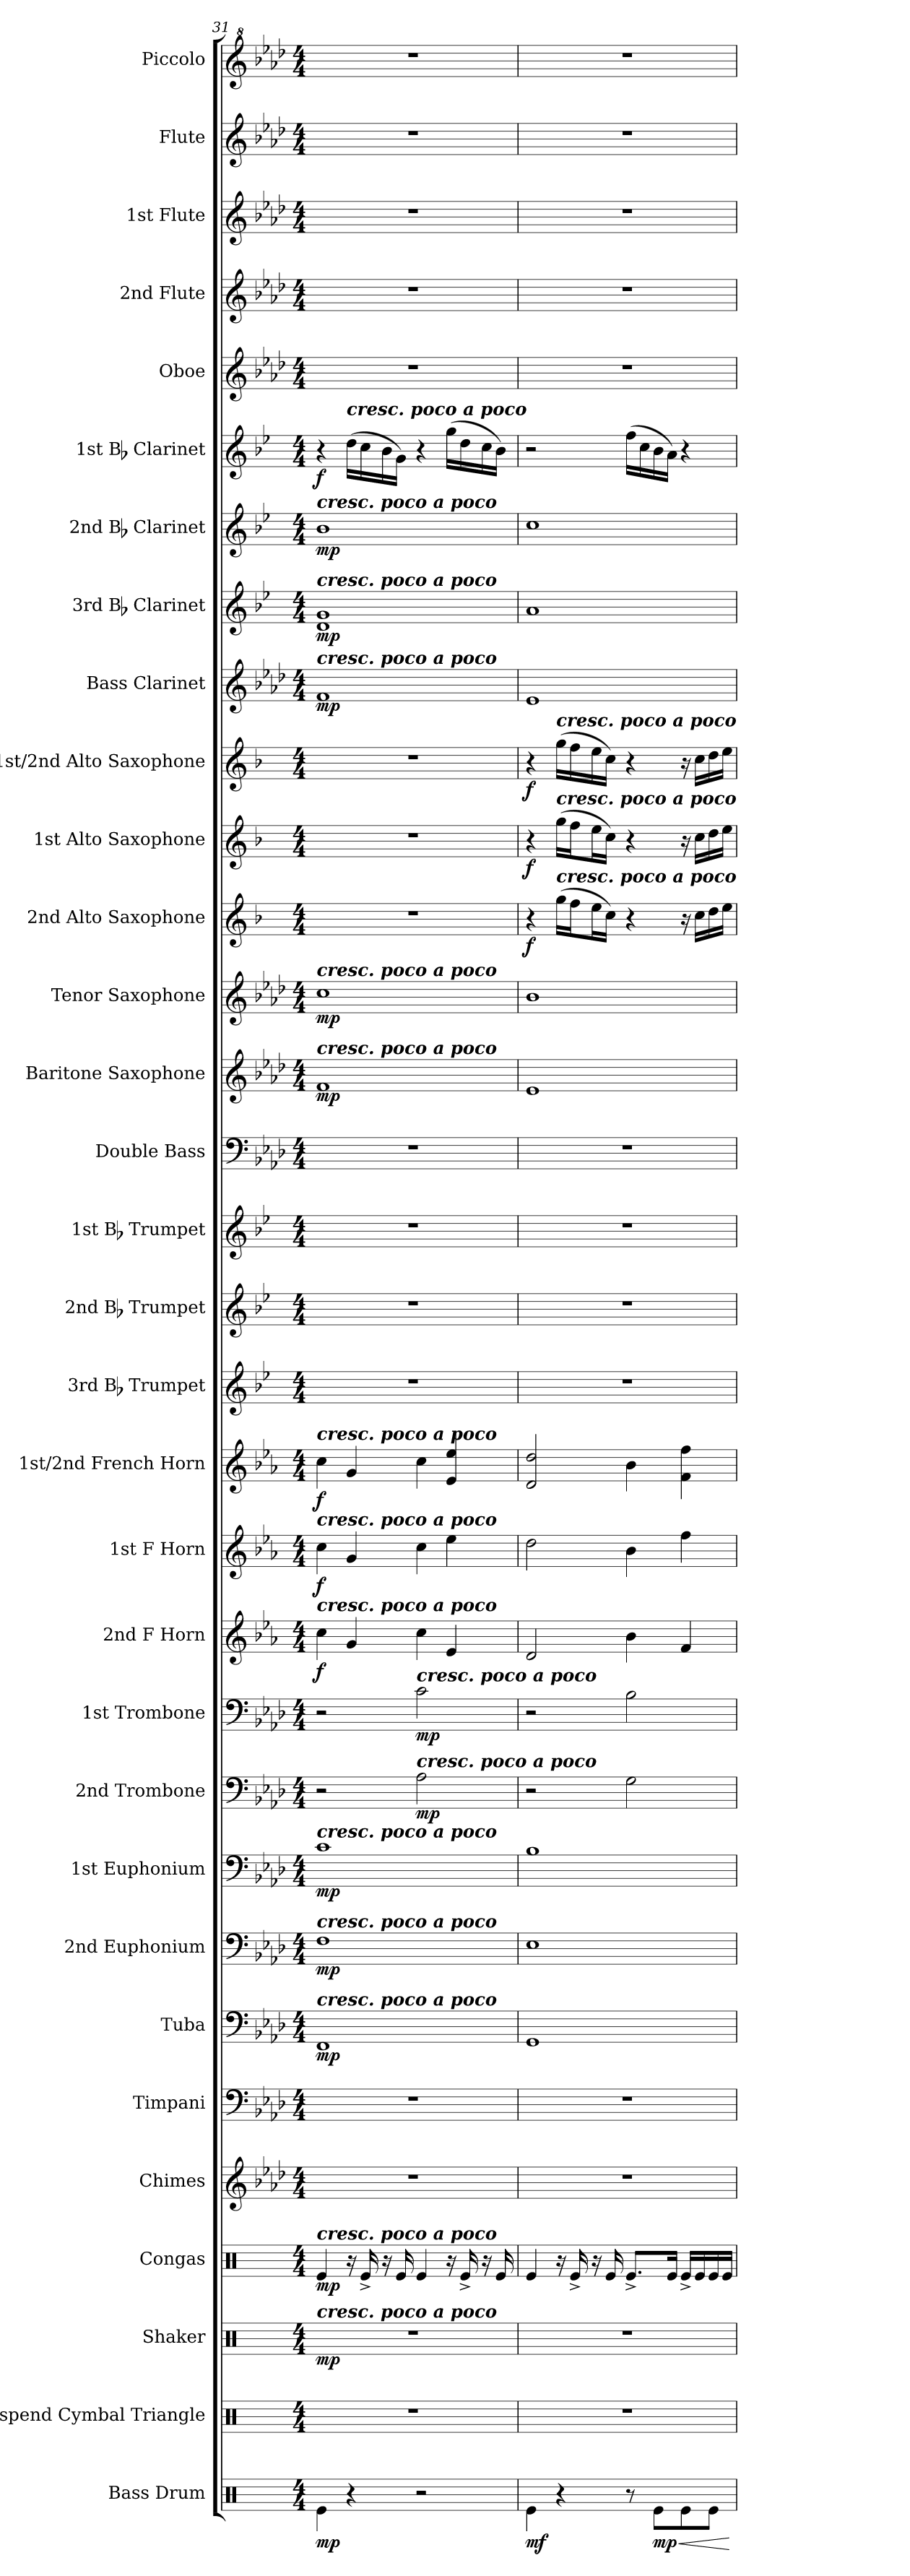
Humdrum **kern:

**kern	**dynam	**kern	**kern	**dynam	**kern	**dynam	**kern	**kern	**kern	**dynam	**kern	**dynam	**kern	**dynam	**kern	**dynam	**kern	**dynam	**kern	**dynam	**kern	**dynam	**kern	**dynam	**kern	**kern	**kern	**kern	**kern	**dynam	**kern	**dynam	**kern	**dynam	**kern	**dynam	**kern	**dynam	**kern	**dynam	**kern	**dynam	**kern	**dynam	**kern	**dynam	**kern	**kern	**kern	**kern	**kern
*part32	*part32	*part31	*part30	*part30	*part29	*part29	*part28	*part27	*part26	*part26	*part25	*part25	*part24	*part24	*part23	*part23	*part22	*part22	*part21	*part21	*part20	*part20	*part19	*part19	*part18	*part17	*part16	*part15	*part14	*part14	*part13	*part13	*part12	*part12	*part11	*part11	*part10	*part10	*part9	*part9	*part8	*part8	*part7	*part7	*part6	*part6	*part5	*part4	*part3	*part2	*part1
*staff32	*staff32	*staff31	*staff30	*staff30	*staff29	*staff29	*staff28	*staff27	*staff26	*staff26	*staff25	*staff25	*staff24	*staff24	*staff23	*staff23	*staff22	*staff22	*staff21	*staff21	*staff20	*staff20	*staff19	*staff19	*staff18	*staff17	*staff16	*staff15	*staff14	*staff14	*staff13	*staff13	*staff12	*staff12	*staff11	*staff11	*staff10	*staff10	*staff9	*staff9	*staff8	*staff8	*staff7	*staff7	*staff6	*staff6	*staff5	*staff4	*staff3	*staff2	*staff1
*I"Bass Drum	*	*I"Suspend Cymbal Triangle	*I"Shaker	*	*I"Congas	*	*I"Chimes	*I"Timpani	*I"Tuba	*	*I"2nd Euphonium	*	*I"1st Euphonium	*	*I"2nd Trombone	*	*I"1st Trombone	*	*I"2nd F Horn	*	*I"1st F Horn	*	*I"1st/2nd French Horn	*	*I"3rd Bb Trumpet	*I"2nd Bb Trumpet	*I"1st Bb Trumpet	*I"Double Bass	*I"Baritone Saxophone	*	*I"Tenor Saxophone	*	*I"2nd Alto Saxophone	*	*I"1st Alto Saxophone	*	*I"1st/2nd Alto Saxophone	*	*I"Bass Clarinet	*	*I"3rd Bb Clarinet	*	*I"2nd Bb Clarinet	*	*I"1st Bb Clarinet	*	*I"Oboe	*I"2nd Flute	*I"1st Flute	*I"Flute	*I"Piccolo
*I'B. Dr.	*	*I'Sus.C Tri.	*I'Sh.	*	*I'Co.	*	*I'Chm.	*I'Timp.	*I'Tba.	*	*I'Euph. 2	*	*I'Euph. 1	*	*I'Tbn. 2	*	*I'Tbn. 1	*	*I'F Hn. 2	*	*I'F Hn. 1	*	*I'F Hn. 1/2	*	*I'Tpt. 3	*I'Tpt. 2	*I'Tpt. 1	*I'D. Bass	*I'Bar. Sax	*	*I'T. Sax.	*	*I'A. Sax. 2	*	*I'A. Sax. 1	*	*I'A. Sax. 1/2	*	*I'B. Cl.	*	*I'Cl. 3	*	*I'Cl. 2	*	*I'Cl. 1	*	*I'Ob.	*I'Fl. 2	*I'Fl. 1	*I'Fl.	*I'Picc.
*clefX	*	*clefX	*clefX	*	*clefX	*	*clefG2	*clefF4	*clefF4	*	*clefF4	*	*clefF4	*	*clefF4	*	*clefF4	*	*clefG2	*	*clefG2	*	*clefG2	*	*clefG2	*clefG2	*clefG2	*clefF4	*clefG2	*	*clefG2	*	*clefG2	*	*clefG2	*	*clefG2	*	*clefG2	*	*clefG2	*	*clefG2	*	*clefG2	*	*clefG2	*clefG2	*clefG2	*clefG2	*clefG^2
*	*	*	*	*	*	*	*	*	*	*	*	*	*	*	*	*	*	*	*ITrd4c7	*	*ITrd4c7	*	*ITrd4c7	*	*ITrd1c2	*ITrd1c2	*ITrd1c2	*ITrd7c12	*ITrd12c21	*	*ITrd8c14	*	*ITrd5c9	*	*ITrd5c9	*	*ITrd5c9	*	*ITrd8c14	*	*ITrd1c2	*	*ITrd1c2	*	*ITrd1c2	*	*	*	*	*	*ITrd-7c-12
*k[]	*	*k[]	*k[]	*	*k[]	*	*k[b-e-a-d-]	*k[b-e-a-d-]	*k[b-e-a-d-]	*	*k[b-e-a-d-]	*	*k[b-e-a-d-]	*	*k[b-e-a-d-]	*	*k[b-e-a-d-]	*	*k[b-e-a-d-]	*	*k[b-e-a-d-]	*	*k[b-e-a-d-]	*	*k[b-e-a-d-]	*k[b-e-a-d-]	*k[b-e-a-d-]	*k[b-e-a-d-]	*k[b-e-a-d-]	*	*k[b-e-a-d-]	*	*k[b-e-a-d-]	*	*k[b-e-a-d-]	*	*k[b-e-a-d-]	*	*k[b-e-a-d-]	*	*k[b-e-a-d-]	*	*k[b-e-a-d-]	*	*k[b-e-a-d-]	*	*k[b-e-a-d-]	*k[b-e-a-d-]	*k[b-e-a-d-]	*k[b-e-a-d-]	*k[b-e-a-d-]
*M4/4	*	*M4/4	*M4/4	*	*M4/4	*	*M4/4	*M4/4	*M4/4	*	*M4/4	*	*M4/4	*	*M4/4	*	*M4/4	*	*M4/4	*	*M4/4	*	*M4/4	*	*M4/4	*M4/4	*M4/4	*M4/4	*M4/4	*	*M4/4	*	*M4/4	*	*M4/4	*	*M4/4	*	*M4/4	*	*M4/4	*	*M4/4	*	*M4/4	*	*M4/4	*M4/4	*M4/4	*M4/4	*M4/4
=31	=31	=31	=31	=31	=31	=31	=31	=31	=31	=31	=31	=31	=31	=31	=31	=31	=31	=31	=31	=31	=31	=31	=31	=31	=31	=31	=31	=31	=31	=31	=31	=31	=31	=31	=31	=31	=31	=31	=31	=31	=31	=31	=31	=31	=31	=31	=31	=31	=31	=31	=31
!	!	!	!	!	!	!	!	!	!	!	!	!	!	!	!	!	!	!	!	!	!	!	!	!	!	!	!	!	!	!	!	!	!	!	!	!	!	!	!	!	!	!	!LO:TX:a:Bi:t=cresc. poco a poco	!	!	!	!	!	!	!	!
!	!	!	!	!	!	!	!	!	!	!	!	!	!	!	!	!	!	!	!	!	!	!	!	!	!	!	!	!	!	!	!	!	!	!	!	!	!	!	!	!	!LO:TX:a:Bi:t=cresc. poco a poco	!	!	!	!	!	!	!	!	!	!
!	!	!	!	!	!	!	!	!	!	!	!	!	!	!	!	!	!	!	!	!	!	!	!	!	!	!	!	!	!	!	!	!	!	!	!	!	!	!	!LO:TX:a:Bi:t=cresc. poco a poco	!	!	!	!	!	!	!	!	!	!	!	!
!	!	!	!	!	!	!	!	!	!	!	!	!	!	!	!	!	!	!	!	!	!	!	!	!	!	!	!	!	!	!	!LO:TX:a:Bi:t=cresc. poco a poco	!	!	!	!	!	!	!	!	!	!	!	!	!	!	!	!	!	!	!	!
!	!	!	!	!	!	!	!	!	!	!	!	!	!	!	!	!	!	!	!	!	!	!	!	!	!	!	!	!	!LO:TX:a:Bi:t=cresc. poco a poco	!	!	!	!	!	!	!	!	!	!	!	!	!	!	!	!	!	!	!	!	!	!
!	!	!	!	!	!	!	!	!	!	!	!	!	!	!	!	!	!	!	!	!	!	!	!LO:TX:a:Bi:t=cresc. poco a poco	!	!	!	!	!	!	!	!	!	!	!	!	!	!	!	!	!	!	!	!	!	!	!	!	!	!	!	!
!	!	!	!	!	!	!	!	!	!	!	!	!	!	!	!	!	!	!	!	!	!LO:TX:a:Bi:t=cresc. poco a poco	!	!	!	!	!	!	!	!	!	!	!	!	!	!	!	!	!	!	!	!	!	!	!	!	!	!	!	!	!	!
!	!	!	!	!	!	!	!	!	!	!	!	!	!	!	!	!	!	!	!LO:TX:a:Bi:t=cresc. poco a poco	!	!	!	!	!	!	!	!	!	!	!	!	!	!	!	!	!	!	!	!	!	!	!	!	!	!	!	!	!	!	!	!
!	!	!	!	!	!	!	!	!	!	!	!	!	!LO:TX:a:Bi:t=cresc. poco a poco	!	!	!	!	!	!	!	!	!	!	!	!	!	!	!	!	!	!	!	!	!	!	!	!	!	!	!	!	!	!	!	!	!	!	!	!	!	!
!	!	!	!	!	!	!	!	!	!	!	!LO:TX:a:Bi:t=cresc. poco a poco	!	!	!	!	!	!	!	!	!	!	!	!	!	!	!	!	!	!	!	!	!	!	!	!	!	!	!	!	!	!	!	!	!	!	!	!	!	!	!	!
!	!	!	!	!	!	!	!	!	!LO:TX:a:Bi:t=cresc. poco a poco	!	!	!	!	!	!	!	!	!	!	!	!	!	!	!	!	!	!	!	!	!	!	!	!	!	!	!	!	!	!	!	!	!	!	!	!	!	!	!	!	!	!
!	!	!	!	!	!LO:TX:a:Bi:t=cresc. poco a poco	!	!	!	!	!	!	!	!	!	!	!	!	!	!	!	!	!	!	!	!	!	!	!	!	!	!	!	!	!	!	!	!	!	!	!	!	!	!	!	!	!	!	!	!	!	!
!	!	!	!LO:TX:a:Bi:t=cresc. poco a poco	!	!	!	!	!	!	!	!	!	!	!	!	!	!	!	!	!	!	!	!	!	!	!	!	!	!	!	!	!	!	!	!	!	!	!	!	!	!	!	!	!	!	!	!	!	!	!	!
!	!LO:DY:b	!	!	!LO:DY:b	!	!LO:DY:b	!	!	!	!LO:DY:b	!	!LO:DY:b	!	!LO:DY:b	!	!	!	!	!	!LO:DY:b	!	!LO:DY:b	!	!LO:DY:b	!	!	!	!	!	!LO:DY:b	!	!LO:DY:b	!	!	!	!	!	!	!	!LO:DY:b	!	!LO:DY:b	!	!LO:DY:b	!	!LO:DY:b	!	!	!	!	!
4Re\	mp	1r	1r	mp	4Re/	mp	1r	1r	1FF	mp	1F	mp	1c	mp	2r	.	2r	.	4f\	f	4f\	f	4f\	f	1r	1r	1r	1r	1F	mp	1c	mp	1r	.	1r	.	1r	.	1F	mp	1c 1f	mp	1a-	mp	4r	f	1r	1r	1r	1r	1r
!	!	!	!	!	!	!	!	!	!	!	!	!	!	!	!	!	!	!	!	!	!	!	!	!	!	!	!	!	!	!	!	!	!	!	!	!	!	!	!	!	!	!	!	!	!LO:TX:a:Bi:t=cresc. poco a poco	!	!	!	!	!	!
4r	.	.	.	.	16r	.	.	.	.	.	.	.	.	.	.	.	.	.	4c/	.	4c/	.	4c/	.	.	.	.	.	.	.	.	.	.	.	.	.	.	.	.	.	.	.	.	.	(16cc\LL	.	.	.	.	.	.
.	.	.	.	.	16Re^/	.	.	.	.	.	.	.	.	.	.	.	.	.	.	.	.	.	.	.	.	.	.	.	.	.	.	.	.	.	.	.	.	.	.	.	.	.	.	.	16b-\	.	.	.	.	.	.
.	.	.	.	.	16r	.	.	.	.	.	.	.	.	.	.	.	.	.	.	.	.	.	.	.	.	.	.	.	.	.	.	.	.	.	.	.	.	.	.	.	.	.	.	.	16a-\	.	.	.	.	.	.
.	.	.	.	.	16Re/	.	.	.	.	.	.	.	.	.	.	.	.	.	.	.	.	.	.	.	.	.	.	.	.	.	.	.	.	.	.	.	.	.	.	.	.	.	.	.	16f\JJ)	.	.	.	.	.	.
!	!	!	!	!	!	!	!	!	!	!	!	!	!	!	!	!	!LO:TX:a:Bi:t=cresc. poco a poco	!	!	!	!	!	!	!	!	!	!	!	!	!	!	!	!	!	!	!	!	!	!	!	!	!	!	!	!	!	!	!	!	!	!
!	!	!	!	!	!	!	!	!	!	!	!	!	!	!	!LO:TX:a:Bi:t=cresc. poco a poco	!	!	!	!	!	!	!	!	!	!	!	!	!	!	!	!	!	!	!	!	!	!	!	!	!	!	!	!	!	!	!	!	!	!	!	!
!	!	!	!	!	!	!	!	!	!	!	!	!	!	!	!	!LO:DY:b	!	!LO:DY:b	!	!	!	!	!	!	!	!	!	!	!	!	!	!	!	!	!	!	!	!	!	!	!	!	!	!	!	!	!	!	!	!	!
2r	.	.	.	.	4Re/	.	.	.	.	.	.	.	.	.	2A-\	mp	2c\	mp	4f\	.	4f\	.	4f\	.	.	.	.	.	.	.	.	.	.	.	.	.	.	.	.	.	.	.	.	.	4r	.	.	.	.	.	.
.	.	.	.	.	16r	.	.	.	.	.	.	.	.	.	.	.	.	.	4A-/	.	4a-\	.	4A-/ 4a-/	.	.	.	.	.	.	.	.	.	.	.	.	.	.	.	.	.	.	.	.	.	(16ff\LL	.	.	.	.	.	.
.	.	.	.	.	16Re^/	.	.	.	.	.	.	.	.	.	.	.	.	.	.	.	.	.	.	.	.	.	.	.	.	.	.	.	.	.	.	.	.	.	.	.	.	.	.	.	16cc\	.	.	.	.	.	.
.	.	.	.	.	16r	.	.	.	.	.	.	.	.	.	.	.	.	.	.	.	.	.	.	.	.	.	.	.	.	.	.	.	.	.	.	.	.	.	.	.	.	.	.	.	16b-\	.	.	.	.	.	.
.	.	.	.	.	16Re/	.	.	.	.	.	.	.	.	.	.	.	.	.	.	.	.	.	.	.	.	.	.	.	.	.	.	.	.	.	.	.	.	.	.	.	.	.	.	.	16a-\JJ)	.	.	.	.	.	.
!!LO:PB:g=z
=32	=32	=32	=32	=32	=32	=32	=32	=32	=32	=32	=32	=32	=32	=32	=32	=32	=32	=32	=32	=32	=32	=32	=32	=32	=32	=32	=32	=32	=32	=32	=32	=32	=32	=32	=32	=32	=32	=32	=32	=32	=32	=32	=32	=32	=32	=32	=32	=32	=32	=32	=32
!	!LO:DY:b	!	!	!	!	!	!	!	!	!	!	!	!	!	!	!	!	!	!	!	!	!	!	!	!	!	!	!	!	!	!	!	!	!LO:DY:b	!	!LO:DY:b	!	!LO:DY:b	!	!	!	!	!	!	!	!	!	!	!	!	!
4Re\	mf	1r	1r	.	4Re/	.	1r	1r	1GG	.	1E-	.	1B-	.	2r	.	2r	.	2G/	.	2g\	.	2G/ 2g/	.	1r	1r	1r	1r	1E-	.	1B-	.	4r	f	4r	f	4r	f	1E-	.	1g	.	1b-	.	2r	.	1r	1r	1r	1r	1r
!	!	!	!	!	!	!	!	!	!	!	!	!	!	!	!	!	!	!	!	!	!	!	!	!	!	!	!	!	!	!	!	!	!	!	!	!	!LO:TX:a:Bi:t=cresc. poco a poco	!	!	!	!	!	!	!	!	!	!	!	!	!	!
!	!	!	!	!	!	!	!	!	!	!	!	!	!	!	!	!	!	!	!	!	!	!	!	!	!	!	!	!	!	!	!	!	!	!	!LO:TX:a:Bi:t=cresc. poco a poco	!	!	!	!	!	!	!	!	!	!	!	!	!	!	!	!
!	!	!	!	!	!	!	!	!	!	!	!	!	!	!	!	!	!	!	!	!	!	!	!	!	!	!	!	!	!	!	!	!	!LO:TX:a:Bi:t=cresc. poco a poco	!	!	!	!	!	!	!	!	!	!	!	!	!	!	!	!	!	!
4r	.	.	.	.	16r	.	.	.	.	.	.	.	.	.	.	.	.	.	.	.	.	.	.	.	.	.	.	.	.	.	.	.	(16b-\LL	.	(16b-\LL	.	(16b-\LL	.	.	.	.	.	.	.	.	.	.	.	.	.	.
.	.	.	.	.	16Re^/	.	.	.	.	.	.	.	.	.	.	.	.	.	.	.	.	.	.	.	.	.	.	.	.	.	.	.	16a-\J	.	16a-\J	.	16a-\	.	.	.	.	.	.	.	.	.	.	.	.	.	.
.	.	.	.	.	16r	.	.	.	.	.	.	.	.	.	.	.	.	.	.	.	.	.	.	.	.	.	.	.	.	.	.	.	16g\L	.	16g\L	.	16g\	.	.	.	.	.	.	.	.	.	.	.	.	.	.
.	.	.	.	.	16Re/	.	.	.	.	.	.	.	.	.	.	.	.	.	.	.	.	.	.	.	.	.	.	.	.	.	.	.	16e-\JJ)	.	16e-\JJ)	.	16e-\JJ)	.	.	.	.	.	.	.	.	.	.	.	.	.	.
8r	.	.	.	.	8.Re^/L	.	.	.	.	.	.	.	.	.	2G\	.	2B-\	.	4e-\	.	4e-\	.	4e-\	.	.	.	.	.	.	.	.	.	4r	.	4r	.	4r	.	.	.	.	.	.	.	(16ee-\LL	.	.	.	.	.	.
.	.	.	.	.	.	.	.	.	.	.	.	.	.	.	.	.	.	.	.	.	.	.	.	.	.	.	.	.	.	.	.	.	.	.	.	.	.	.	.	.	.	.	.	.	16b-\	.	.	.	.	.	.
!	!LO:HP:b	!	!	!	!	!	!	!	!	!	!	!	!	!	!	!	!	!	!	!	!	!	!	!	!	!	!	!	!	!	!	!	!	!	!	!	!	!	!	!	!	!	!	!	!	!	!	!	!	!	!
!	!LO:DY:n=1:b	!	!	!	!	!	!	!	!	!	!	!	!	!	!	!	!	!	!	!	!	!	!	!	!	!	!	!	!	!	!	!	!	!	!	!	!	!	!	!	!	!	!	!	!	!	!	!	!	!	!
8Re\L	< mp	.	.	.	.	.	.	.	.	.	.	.	.	.	.	.	.	.	.	.	.	.	.	.	.	.	.	.	.	.	.	.	.	.	.	.	.	.	.	.	.	.	.	.	16a-\	.	.	.	.	.	.
.	.	.	.	.	16Re/Jk	.	.	.	.	.	.	.	.	.	.	.	.	.	.	.	.	.	.	.	.	.	.	.	.	.	.	.	.	.	.	.	.	.	.	.	.	.	.	.	16g\JJ)	.	.	.	.	.	.
8Re\	.	.	.	.	16Re^/LL	.	.	.	.	.	.	.	.	.	.	.	.	.	4B-/	.	4b-\	.	4B-\ 4b-\	.	.	.	.	.	.	.	.	.	16r	.	16r	.	16r	.	.	.	.	.	.	.	4r	.	.	.	.	.	.
.	.	.	.	.	16Re/	.	.	.	.	.	.	.	.	.	.	.	.	.	.	.	.	.	.	.	.	.	.	.	.	.	.	.	16e-\LL	.	16e-\LL	.	16e-\LL	.	.	.	.	.	.	.	.	.	.	.	.	.	.
8Re\J	.	.	.	.	16Re/	.	.	.	.	.	.	.	.	.	.	.	.	.	.	.	.	.	.	.	.	.	.	.	.	.	.	.	16f\	.	16f\	.	16f\	.	.	.	.	.	.	.	.	.	.	.	.	.	.
.	.	.	.	.	16Re/JJ	.	.	.	.	.	.	.	.	.	.	.	.	.	.	.	.	.	.	.	.	.	.	.	.	.	.	.	16g\JJ	.	16g\JJ	.	16g\JJ	.	.	.	.	.	.	.	.	.	.	.	.	.	.
.	[	.	.	.	.	.	.	.	.	.	.	.	.	.	.	.	.	.	.	.	.	.	.	.	.	.	.	.	.	.	.	.	.	.	.	.	.	.	.	.	.	.	.	.	.	.	.	.	.	.	.
=	=	=	=	=	=	=	=	=	=	=	=	=	=	=	=	=	=	=	=	=	=	=	=	=	=	=	=	=	=	=	=	=	=	=	=	=	=	=	=	=	=	=	=	=	=	=	=	=	=	=	=
*-	*-	*-	*-	*-	*-	*-	*-	*-	*-	*-	*-	*-	*-	*-	*-	*-	*-	*-	*-	*-	*-	*-	*-	*-	*-	*-	*-	*-	*-	*-	*-	*-	*-	*-	*-	*-	*-	*-	*-	*-	*-	*-	*-	*-	*-	*-	*-	*-	*-	*-	*-
